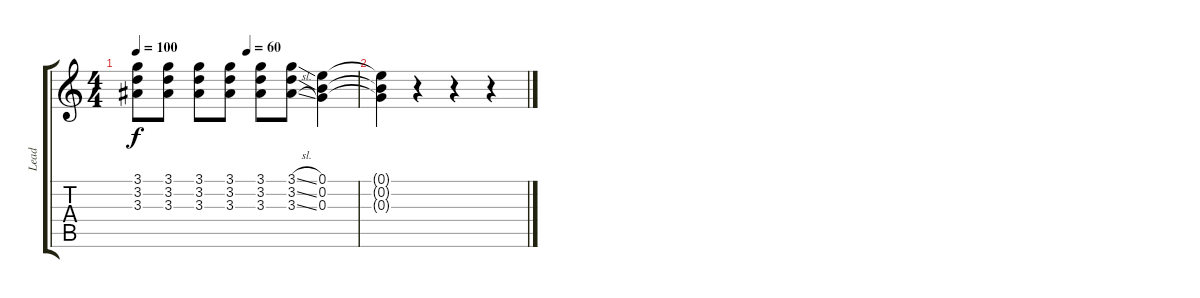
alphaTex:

\track ("Lead" "Lead") {instrument electricguitarclean}
\staff {score tabs}
\tuning (E4 B3 G3 D3 A2 E2) {hide}
\ts (4 4)
\tempo 100
\tempo (60 0.5)
\clef g2
\ks c
(3.1 3.2 3.3).8{dy f} (3.1 3.2 3.3).8 (3.1 3.2 3.3).8 (3.1 3.2 3.3).8 (3.1 3.2 3.3).8 (3.1{sl} 3.2{sl} 3.3{sl}).8 (0.1 0.2 0.3).4 |
(0.1{t} 0.2{t} 0.3{t}).4 r.4 r.4 r.4
